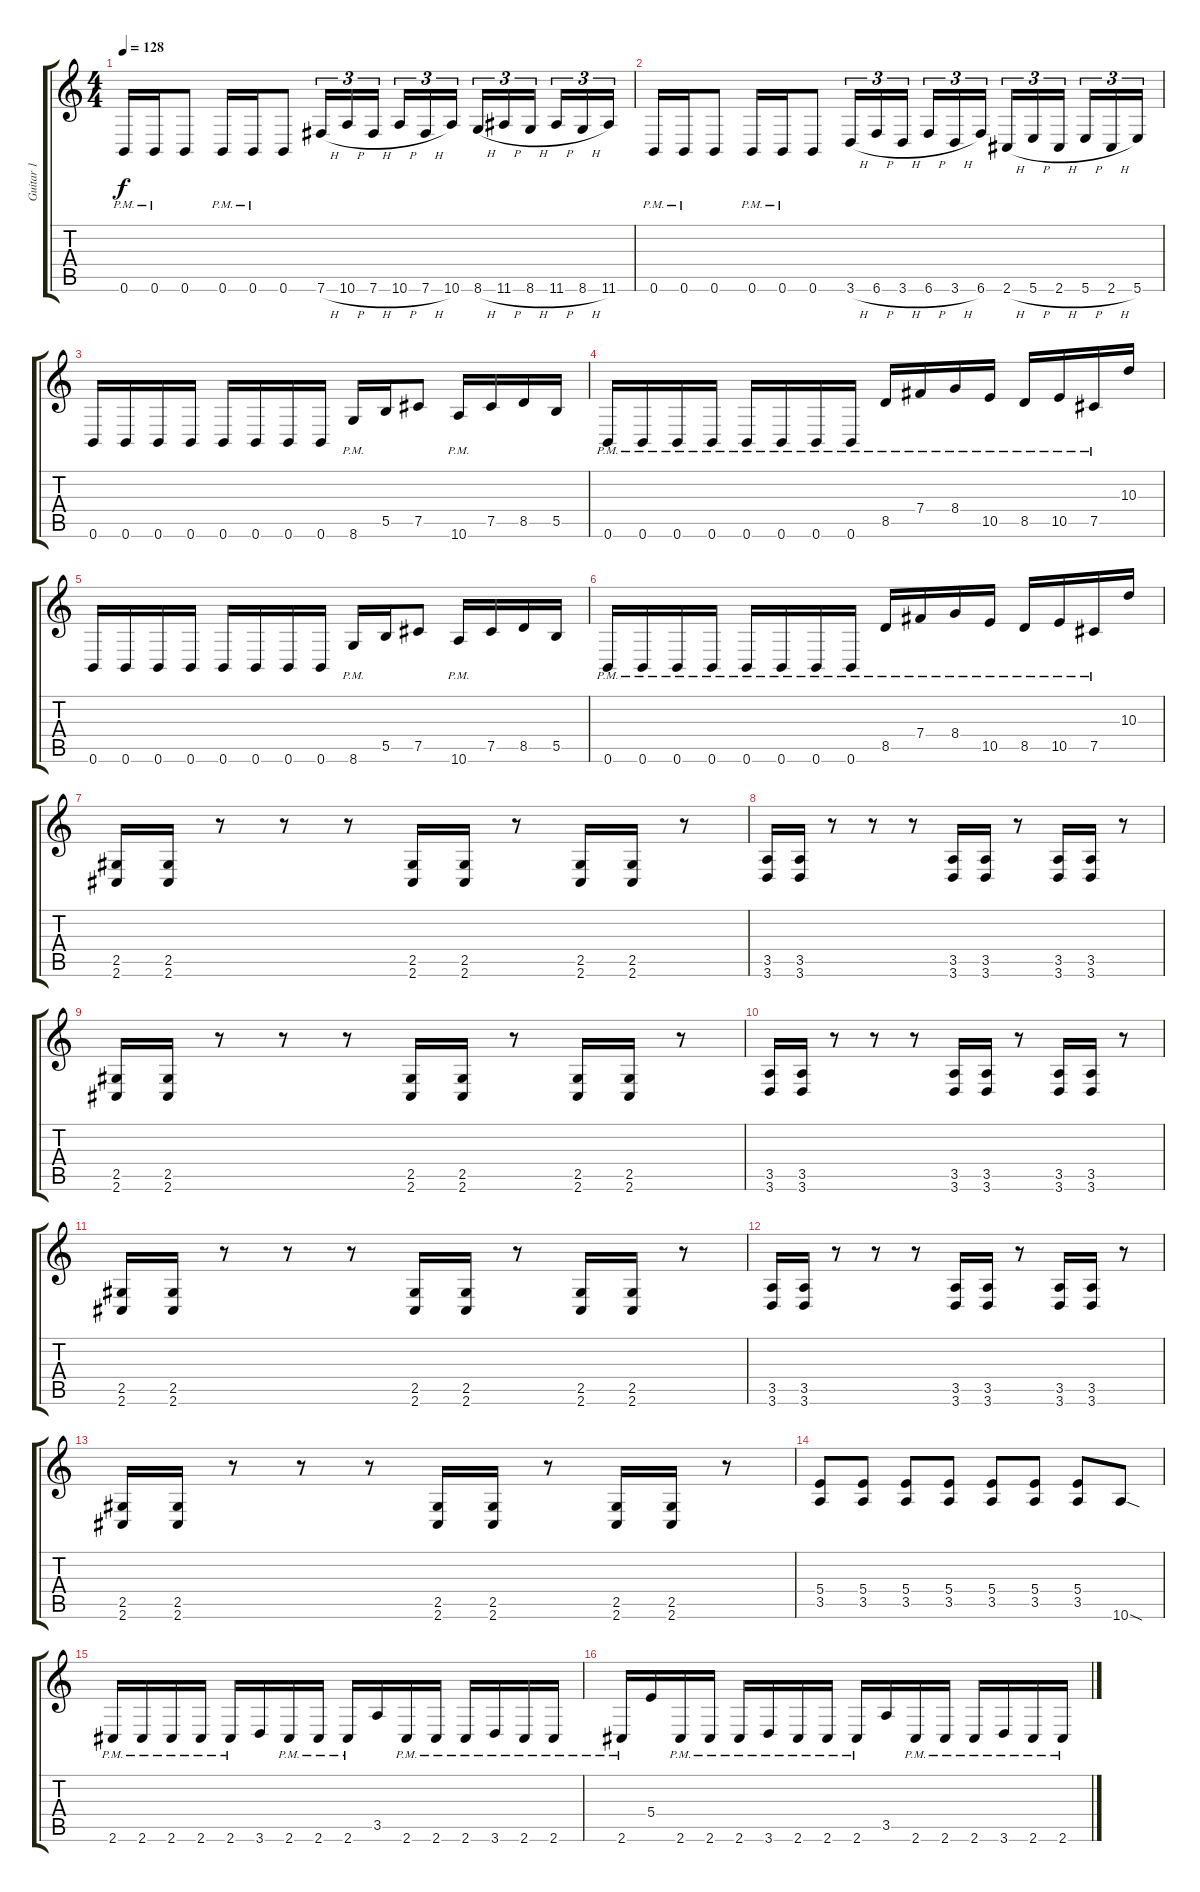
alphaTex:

\track ("Guitar 1" "Guitar 1") {instrument distortionguitar}
\staff {score tabs}
\tuning (Db4 Ab3 E3 B2 Gb2 B1) {hide}
\ts (4 4)
\tempo 128
\clef g2
\ks c
0.6{pm}.16{dy f} 0.6{pm}.16 0.6.8 0.6{pm}.16 0.6{pm}.16 0.6.8 7.6{h}.16{tu (3 2)} 10.6{h}.16{tu (3 2)} 7.6{h}.16{tu (3 2) beam splitsecondary} 10.6{h}.16{tu (3 2)} 7.6{h}.16{tu (3 2)} 10.6.16{tu (3 2)} 8.6{h}.16{tu (3 2)} 11.6{h}.16{tu (3 2)} 8.6{h}.16{tu (3 2) beam splitsecondary} 11.6{h}.16{tu (3 2)} 8.6{h}.16{tu (3 2)} 11.6.16{tu (3 2)} |
0.6{pm}.16 0.6{pm}.16 0.6.8 0.6{pm}.16 0.6{pm}.16 0.6.8 3.6{h}.16{tu (3 2)} 6.6{h}.16{tu (3 2)} 3.6{h}.16{tu (3 2) beam splitsecondary} 6.6{h}.16{tu (3 2)} 3.6{h}.16{tu (3 2)} 6.6.16{tu (3 2)} 2.6{h}.16{tu (3 2)} 5.6{h}.16{tu (3 2)} 2.6{h}.16{tu (3 2) beam splitsecondary} 5.6{h}.16{tu (3 2)} 2.6{h}.16{tu (3 2)} 5.6.16{tu (3 2)} |
0.6.16 0.6.16 0.6.16 0.6.16 0.6.16 0.6.16 0.6.16 0.6.16 8.6{pm}.16 5.5.16 7.5.8 10.6{pm}.16 7.5.16 8.5.16 5.5.16 |
0.6{pm}.16 0.6{pm}.16 0.6{pm}.16 0.6{pm}.16 0.6{pm}.16 0.6{pm}.16 0.6{pm}.16 0.6{pm}.16 8.5{pm}.16 7.4{pm}.16 8.4{pm}.16 10.5{pm}.16 8.5{pm}.16 10.5{pm}.16 7.5{pm}.16 10.3.16 |
0.6.16 0.6.16 0.6.16 0.6.16 0.6.16 0.6.16 0.6.16 0.6.16 8.6{pm}.16 5.5.16 7.5.8 10.6{pm}.16 7.5.16 8.5.16 5.5.16 |
0.6{pm}.16 0.6{pm}.16 0.6{pm}.16 0.6{pm}.16 0.6{pm}.16 0.6{pm}.16 0.6{pm}.16 0.6{pm}.16 8.5{pm}.16 7.4{pm}.16 8.4{pm}.16 10.5{pm}.16 8.5{pm}.16 10.5{pm}.16 7.5{pm}.16 10.3.16 |
(2.5 2.6).16{beam Up} (2.5 2.6).16{beam Up} r.8 r.8 r.8 (2.5 2.6).16 (2.5 2.6).16 r.8 (2.5 2.6).16 (2.5 2.6).16 r.8 |
(3.5 3.6).16 (3.5 3.6).16 r.8 r.8 r.8 (3.5 3.6).16 (3.5 3.6).16 r.8 (3.5 3.6).16 (3.5 3.6).16 r.8 |
(2.5 2.6).16{beam Up} (2.5 2.6).16{beam Up} r.8 r.8 r.8 (2.5 2.6).16 (2.5 2.6).16 r.8 (2.5 2.6).16 (2.5 2.6).16 r.8 |
(3.5 3.6).16 (3.5 3.6).16 r.8 r.8 r.8 (3.5 3.6).16 (3.5 3.6).16 r.8 (3.5 3.6).16 (3.5 3.6).16 r.8 |
(2.5 2.6).16{beam Up} (2.5 2.6).16{beam Up} r.8 r.8 r.8 (2.5 2.6).16 (2.5 2.6).16 r.8 (2.5 2.6).16 (2.5 2.6).16 r.8 |
(3.5 3.6).16 (3.5 3.6).16 r.8 r.8 r.8 (3.5 3.6).16 (3.5 3.6).16 r.8 (3.5 3.6).16 (3.5 3.6).16 r.8 |
(2.5 2.6).16{beam Up} (2.5 2.6).16{beam Up} r.8 r.8 r.8 (2.5 2.6).16 (2.5 2.6).16 r.8 (2.5 2.6).16 (2.5 2.6).16 r.8 |
(5.4 3.5).8 (5.4 3.5).8 (5.4 3.5).8 (5.4 3.5).8 (5.4 3.5).8 (5.4 3.5).8 (5.4 3.5).8 10.6{sod}.8 |
2.6{pm}.16 2.6{pm}.16 2.6{pm}.16 2.6{pm}.16 2.6{pm}.16 3.6.16 2.6{pm}.16 2.6{pm}.16 2.6{pm}.16 3.5.16 2.6{pm}.16 2.6{pm}.16 2.6{pm}.16 3.6{pm}.16 2.6{pm}.16 2.6{pm}.16 |
2.6{pm}.16 5.4.16 2.6{pm}.16 2.6{pm}.16 2.6{pm}.16 3.6{pm}.16 2.6{pm}.16 2.6{pm}.16 2.6{pm}.16 3.5.16 2.6{pm}.16 2.6{pm}.16 2.6{pm}.16 3.6{pm}.16 2.6{pm}.16 2.6{pm}.16
